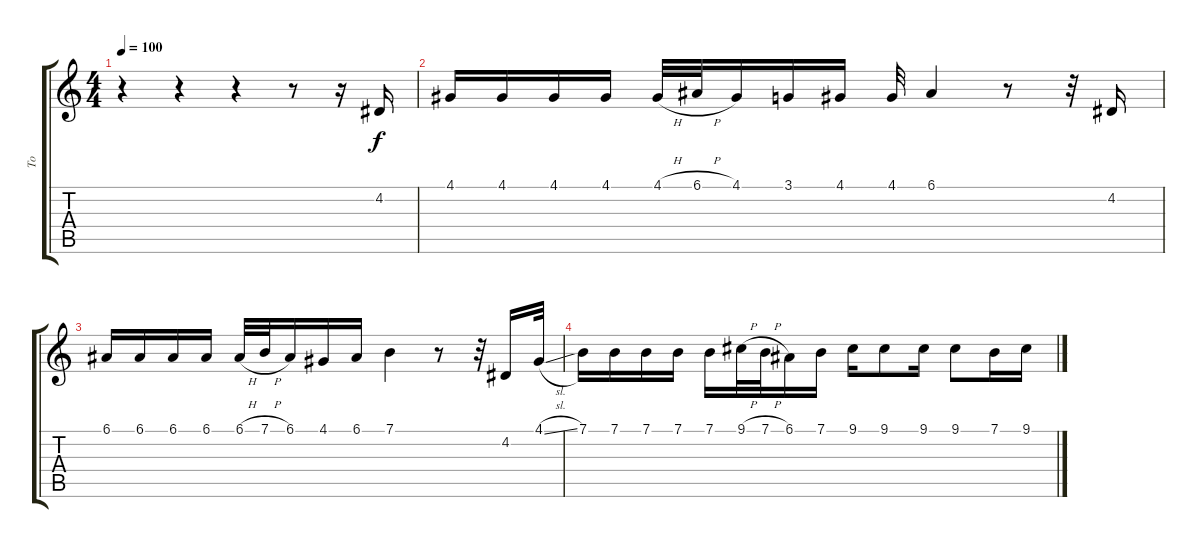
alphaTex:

\track ("То" "То") {instrument pad2warm}
\staff {score tabs}
\tuning (E4 B3 G3 D3 A2 E2) {hide}
\ts (4 4)
\tempo 100
\clef g2
\ks c
r.4{dy f} r.4 r.4 r.8 r.16 4.2.16 |
4.1.16 4.1.16 4.1.16 4.1.16 4.1{h}.32 6.1{h}.32 4.1.16 3.1.16 4.1.16 4.1.32 6.1.4 r.8 r.32 4.2.16 |
6.1.16 6.1.16 6.1.16 6.1.16 6.1{h}.32 7.1{h}.32 6.1.16 4.1.16 6.1.16 7.1.4 r.8 r.32 4.2.16 4.1{sl}.32 |
7.1.16 7.1.16 7.1.16 7.1.16 7.1.16 9.1{h}.32 7.1{h}.32 6.1.16 7.1.16 9.1.16 9.1.8 9.1.16 9.1.8 7.1.16 9.1.16
